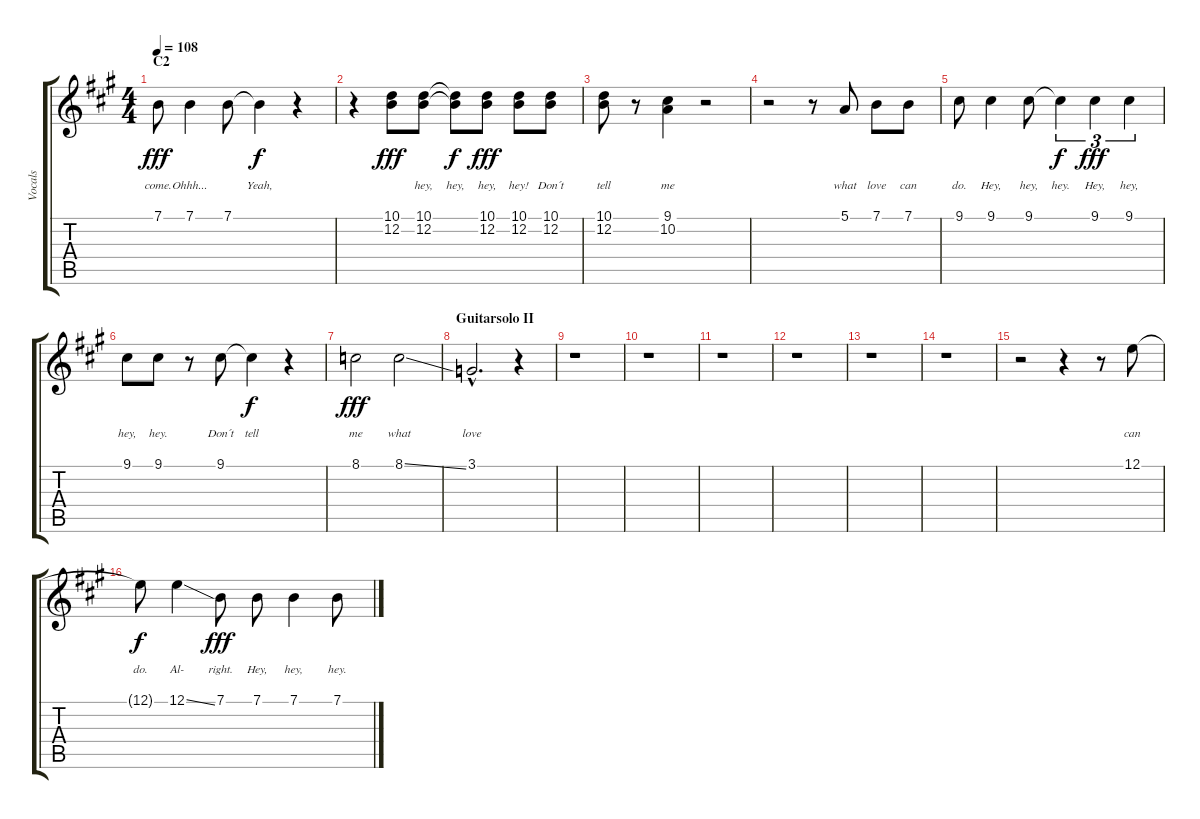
\track ("Vocals" "Vocals") {instrument lead6voice}
\staff {score tabs}
\tuning (E4 B3 G3 D3 A2 E2) {hide}
\ts (4 4)
\section ("" "C2")
\tempo 108
\clef g2
\ks a
7.1.8{lyrics (0 "") lyrics (1 "") lyrics (2 "come.") lyrics (3 "") lyrics (4 "") dy fff} 7.1.4{lyrics (0 "") lyrics (1 "") lyrics (2 "Ohhh...") lyrics (3 "") lyrics (4 "")} 7.1.8{lyrics (0 "") lyrics (1 "") lyrics (2 "") lyrics (3 "") lyrics (4 "")} 7.1{t}.4{lyrics (0 "") lyrics (1 "") lyrics (2 "Yeah,") lyrics (3 "") lyrics (4 "") dy f} r.4 |
r.4 (10.1 12.2).8{lyrics (0 "") lyrics (1 "") lyrics (2 "") lyrics (3 "") lyrics (4 "") dy fff} (10.1 12.2).8{lyrics (0 "") lyrics (1 "") lyrics (2 "hey,") lyrics (3 "") lyrics (4 "")} (10.1{t} 12.2{t}).8{lyrics (0 "") lyrics (1 "") lyrics (2 "hey,") lyrics (3 "") lyrics (4 "") dy f} (10.1 12.2).8{lyrics (0 "") lyrics (1 "") lyrics (2 "hey,") lyrics (3 "") lyrics (4 "") dy fff} (10.1 12.2).8{lyrics (0 "") lyrics (1 "") lyrics (2 "hey!") lyrics (3 "") lyrics (4 "")} (10.1 12.2).8{lyrics (0 "") lyrics (1 "") lyrics (2 "Don´t") lyrics (3 "") lyrics (4 "")} |
(10.1 12.2).8{lyrics (0 "") lyrics (1 "") lyrics (2 "tell") lyrics (3 "") lyrics (4 "")} r.8 (9.1 10.2).4{lyrics (0 "") lyrics (1 "") lyrics (2 "me") lyrics (3 "") lyrics (4 "")} r.2 |
r.2 r.8 5.1.8{lyrics (0 "") lyrics (1 "") lyrics (2 "what") lyrics (3 "") lyrics (4 "")} 7.1.8{lyrics (0 "") lyrics (1 "") lyrics (2 "love") lyrics (3 "") lyrics (4 "")} 7.1.8{lyrics (0 "") lyrics (1 "") lyrics (2 "can") lyrics (3 "") lyrics (4 "")} |
9.1.8{lyrics (0 "") lyrics (1 "") lyrics (2 "do.") lyrics (3 "") lyrics (4 "")} 9.1.4{lyrics (0 "") lyrics (1 "") lyrics (2 "Hey,") lyrics (3 "") lyrics (4 "")} 9.1.8{lyrics (0 "") lyrics (1 "") lyrics (2 "hey,") lyrics (3 "") lyrics (4 "")} 9.1{t}.4{tu (3 2) lyrics (0 "") lyrics (1 "") lyrics (2 "hey.") lyrics (3 "") lyrics (4 "") dy f} 9.1.4{tu (3 2) lyrics (0 "") lyrics (1 "") lyrics (2 "Hey,") lyrics (3 "") lyrics (4 "") dy fff} 9.1.4{tu (3 2) lyrics (0 "") lyrics (1 "") lyrics (2 "hey,") lyrics (3 "") lyrics (4 "")} |
9.1.8{lyrics (0 "") lyrics (1 "") lyrics (2 "hey,") lyrics (3 "") lyrics (4 "")} 9.1.8{lyrics (0 "") lyrics (1 "") lyrics (2 "hey.") lyrics (3 "") lyrics (4 "")} r.8 9.1.8{lyrics (0 "") lyrics (1 "") lyrics (2 "Don´t") lyrics (3 "") lyrics (4 "")} 9.1{t}.4{lyrics (0 "") lyrics (1 "") lyrics (2 "tell") lyrics (3 "") lyrics (4 "") dy f} r.4 |
8.1.2{lyrics (0 "") lyrics (1 "") lyrics (2 "me") lyrics (3 "") lyrics (4 "") dy fff} 8.1{ss}.2{lyrics (0 "") lyrics (1 "") lyrics (2 "what") lyrics (3 "") lyrics (4 "")} |
\section ("" "Guitarsolo II")
3.1{hac}.2{d lyrics (0 "") lyrics (1 "") lyrics (2 "love") lyrics (3 "") lyrics (4 "")} r.4 |
r.1 |
r.1 |
r.1 |
r.1 |
r.1 |
r.1 |
r.2 r.4 r.8 12.1.8{lyrics (0 "") lyrics (1 "") lyrics (2 "can") lyrics (3 "") lyrics (4 "")} |
12.1{t}.8{lyrics (0 "") lyrics (1 "") lyrics (2 "do.") lyrics (3 "") lyrics (4 "") dy f} 12.1{ss}.4{lyrics (0 "") lyrics (1 "") lyrics (2 "Al-") lyrics (3 "") lyrics (4 "")} 7.1.8{lyrics (0 "") lyrics (1 "") lyrics (2 "right.") lyrics (3 "") lyrics (4 "") dy fff} 7.1.8{lyrics (0 "") lyrics (1 "") lyrics (2 "Hey,") lyrics (3 "") lyrics (4 "")} 7.1.4{lyrics (0 "") lyrics (1 "") lyrics (2 "hey,") lyrics (3 "") lyrics (4 "")} 7.1.8{lyrics (0 "") lyrics (1 "") lyrics (2 "hey.") lyrics (3 "") lyrics (4 "")}
